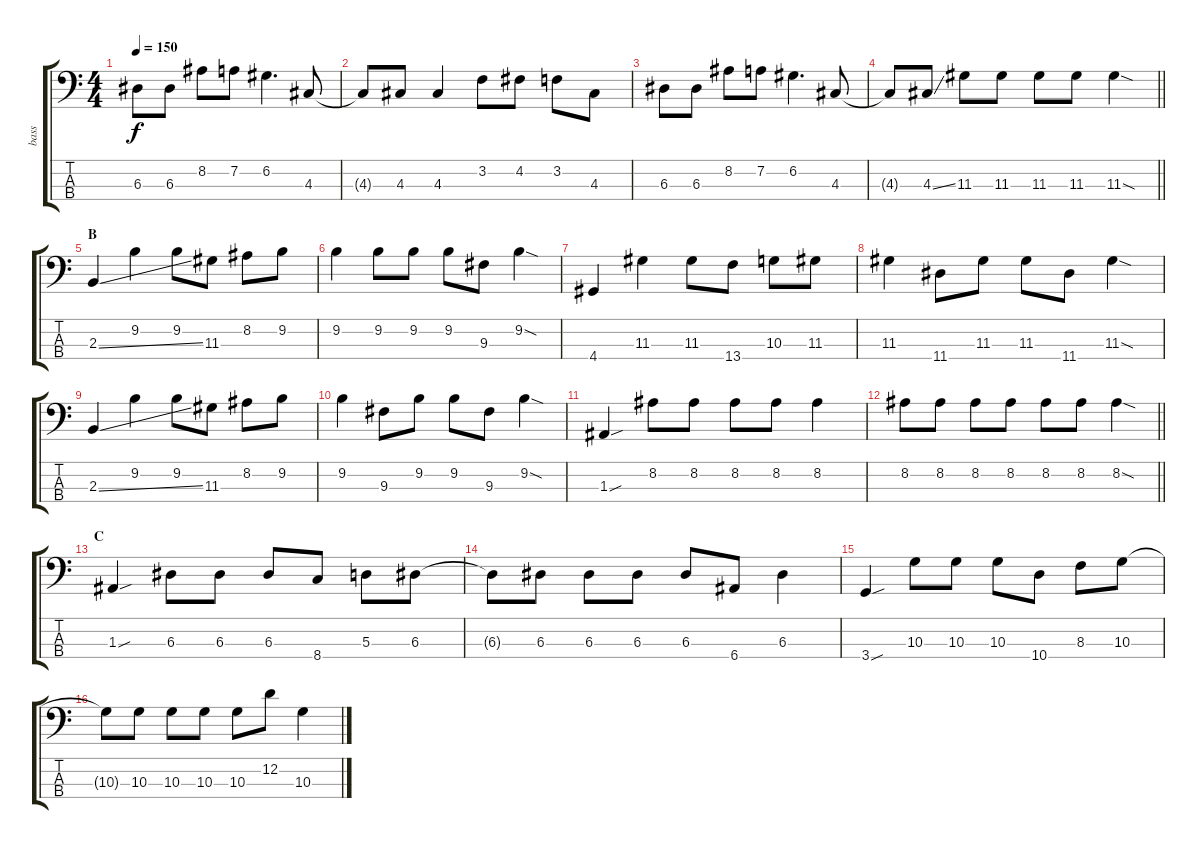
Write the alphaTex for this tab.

\track ("bass" "bass") {instrument electricbassfinger}
\staff {score tabs}
\tuning (G2 D2 A1 E1) {hide}
\ts (4 4)
\tempo 150
\clef f4
\ks c
6.3.8{dy f} 6.3.8 8.2.8 7.2.8 6.2.4{d} 4.3.8 |
4.3{t}.8 4.3.8 4.3.4 3.2.8 4.2.8 3.2.8 4.3.8 |
6.3.8 6.3.8 8.2.8 7.2.8 6.2.4{d} 4.3.8 |
\barLineRight lightlight
4.3{t}.8 4.3{ss}.8 11.3.8 11.3.8 11.3.8 11.3.8 11.3{sod}.4 |
\section ("" "B")
2.3{ss}.4 9.2.4 9.2.8 11.3.8 8.2.8 9.2.8 |
9.2.4 9.2.8 9.2.8 9.2.8 9.3.8 9.2{sod}.4 |
4.4.4 11.3.4 11.3.8 13.4.8 10.3.8 11.3.8 |
11.3.4 11.4.8 11.3.8 11.3.8 11.4.8 11.3{sod}.4 |
2.3{ss}.4 9.2.4 9.2.8 11.3.8 8.2.8 9.2.8 |
9.2.4 9.3.8 9.2.8 9.2.8 9.3.8 9.2{sod}.4 |
1.3{sou}.4 8.2.8 8.2.8 8.2.8 8.2.8 8.2.4 |
\barLineRight lightlight
8.2.8 8.2.8 8.2.8 8.2.8 8.2.8 8.2.8 8.2{sod}.4 |
\section ("" "C")
1.3{sou}.4 6.3.8 6.3.8 6.3.8 8.4.8 5.3.8 6.3.8 |
6.3{t}.8 6.3.8 6.3.8 6.3.8 6.3.8 6.4.8 6.3.4 |
3.4{sou}.4 10.3.8 10.3.8 10.3.8 10.4.8 8.3.8 10.3.8 |
10.3{t}.8 10.3.8 10.3.8 10.3.8 10.3.8 12.2.8 10.3.4
